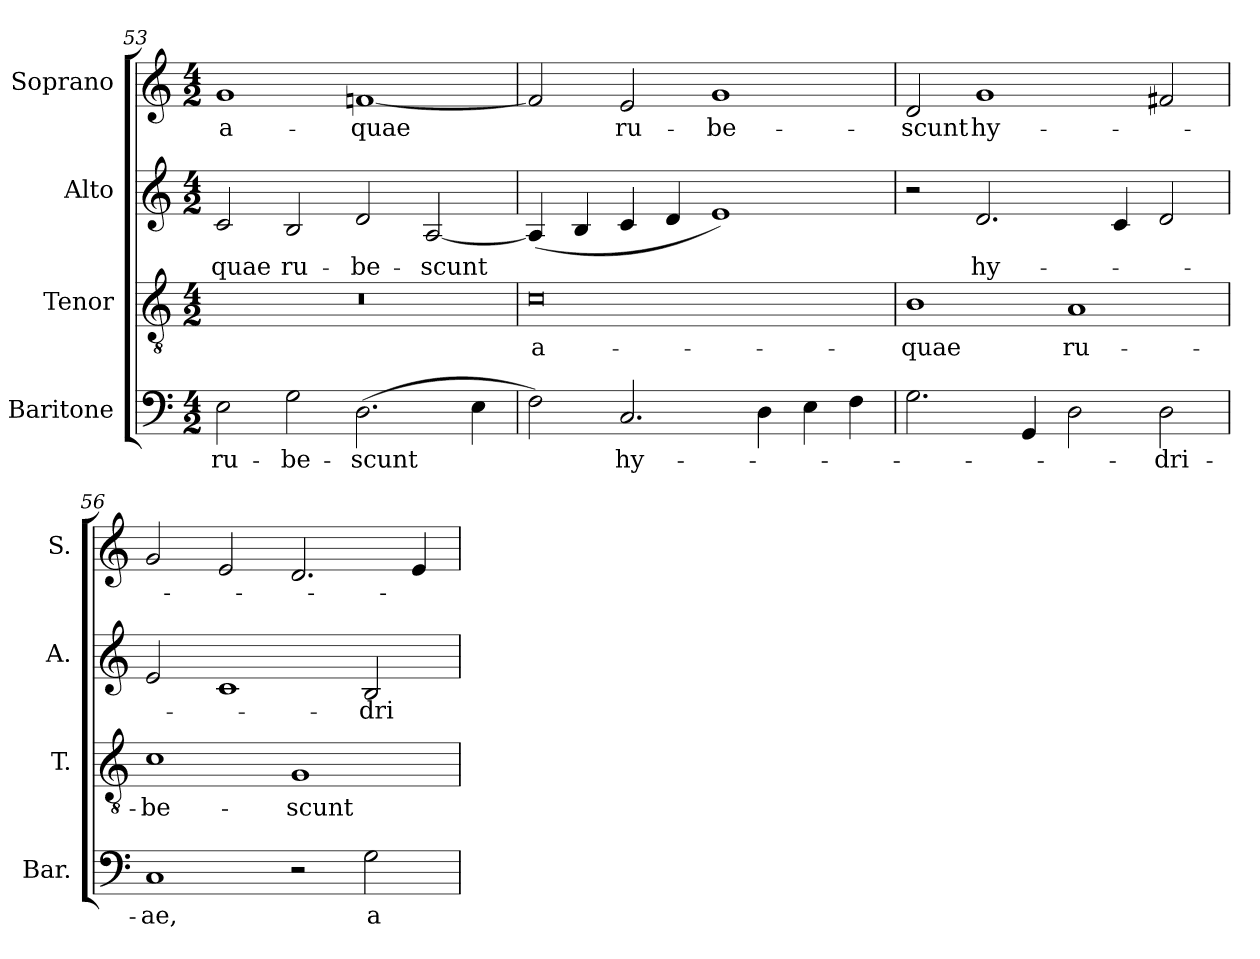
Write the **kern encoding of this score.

**kern	**text	**kern	**text	**kern	**text	**kern	**text
*part4	*part4	*part3	*part3	*part2	*part2	*part1	*part1
*staff4	*staff4	*staff3	*staff3	*staff2	*staff2	*staff1	*staff1
*I"Baritone	*	*I"Tenor	*	*I"Alto	*	*I"Soprano	*
*I'Bar.	*	*I'T.	*	*I'A.	*	*I'S.	*
*clefF4	*	*clefGv2	*	*clefG2	*	*clefG2	*
*	*	*ITrd7c12	*	*	*	*	*
*k[]	*	*k[]	*	*k[]	*	*k[]	*
*C:	*	*C:	*	*C:	*	*C:	*
*M4/2	*	*M4/2	*	*M4/2	*	*M4/2	*
=53	=53	=53	=53	=53	=53	=53	=53
!	!LO:LY:b:color=#000000	!LO:N:vis=1	!	!	!	!	!
!	!	!	!	!	!LO:LY:b:color=#000000	!	!
!	!	!	!	!	!	!	!LO:LY:b:color=#000000
2Ei\	ru-	0r	.	2ci/	-quae	1gi	a-
!	!LO:LY:b:color=#000000	!	!	!	!	!	!
!	!	!	!	!	!LO:LY:b:color=#000000	!	!
2Gi\	-be-	.	.	2Bi/	ru-	.	.
!	!LO:LY:b:color=#000000	!	!	!	!	!	!
!	!	!	!	!	!LO:LY:b:color=#000000	!	!
!	!	!	!	!	!	!	!LO:LY:b:color=#000000
(2.Di\	-scunt	.	.	2di/	-be-	[1fni	-quae
!	!	!	!	!	!LO:LY:b:color=#000000	!	!
.	.	.	.	[2Ai/	-scunt	.	.
4Ei\	.	.	.	.	.	.	.
=54	=54	=54	=54	=54	=54	=54	=54
!	!	!	!LO:LY:b:color=#000000	!	!	!	!
2Fi\)	.	0Ci	a-	(4Ai/]	.	2fi/]	.
.	.	.	.	4Bi/	.	.	.
!	!LO:LY:b:color=#000000	!	!	!	!	!	!
!	!	!	!	!	!	!	!LO:LY:b:color=#000000
2.Ci/	hy-	.	.	4ci/	.	2ei/	ru-
.	.	.	.	4di/	.	.	.
!	!	!	!	!	!	!	!LO:LY:b:color=#000000
.	.	.	.	1ei)	.	1gi	-be-
4Di\	.	.	.	.	.	.	.
4Ei\	.	.	.	.	.	.	.
4Fi\	.	.	.	.	.	.	.
=55	=55	=55	=55	=55	=55	=55	=55
!	!	!	!LO:LY:b:color=#000000	!	!	!	!
!	!	!	!	!	!	!	!LO:LY:b:color=#000000
2.Gi\	.	1BBi	-quae	2r	.	2di/	-scunt
!	!	!	!	!	!LO:LY:b:color=#000000	!	!
!	!	!	!	!	!	!	!LO:LY:b:color=#000000
.	.	.	.	2.di/	hy-	1gi	hy-
4GGi/	.	.	.	.	.	.	.
!	!	!	!LO:LY:b:color=#000000	!	!	!	!
2Di\	.	1AAi	ru-	.	.	.	.
.	.	.	.	4ci/	.	.	.
!	!LO:LY:b:color=#000000	!	!	!	!	!	!
2Di\	-dri-	.	.	2di/	.	2f#Xi/	.
!!LO:LB:g=z
=56	=56	=56	=56	=56	=56	=56	=56
!	!LO:LY:b:color=#000000	!	!	!	!	!	!
!	!	!	!LO:LY:b:color=#000000	!	!	!	!
1Ci	-ae,	1Ci	-be-	2ei/	.	2gi/	.
.	.	.	.	1ci	.	2ei/	.
!	!	!	!LO:LY:b:color=#000000	!	!	!	!
2r	.	1GGi	-scunt	.	.	2.di/	.
!	!LO:LY:b:color=#000000	!	!	!	!	!	!
!	!	!	!	!	!LO:LY:b:color=#000000	!	!
2Gi\	a-	.	.	2Bi/	-dri-	.	.
.	.	.	.	.	.	4ei/	.
=	=	=	=	=	=	=	=
*-	*-	*-	*-	*-	*-	*-	*-
